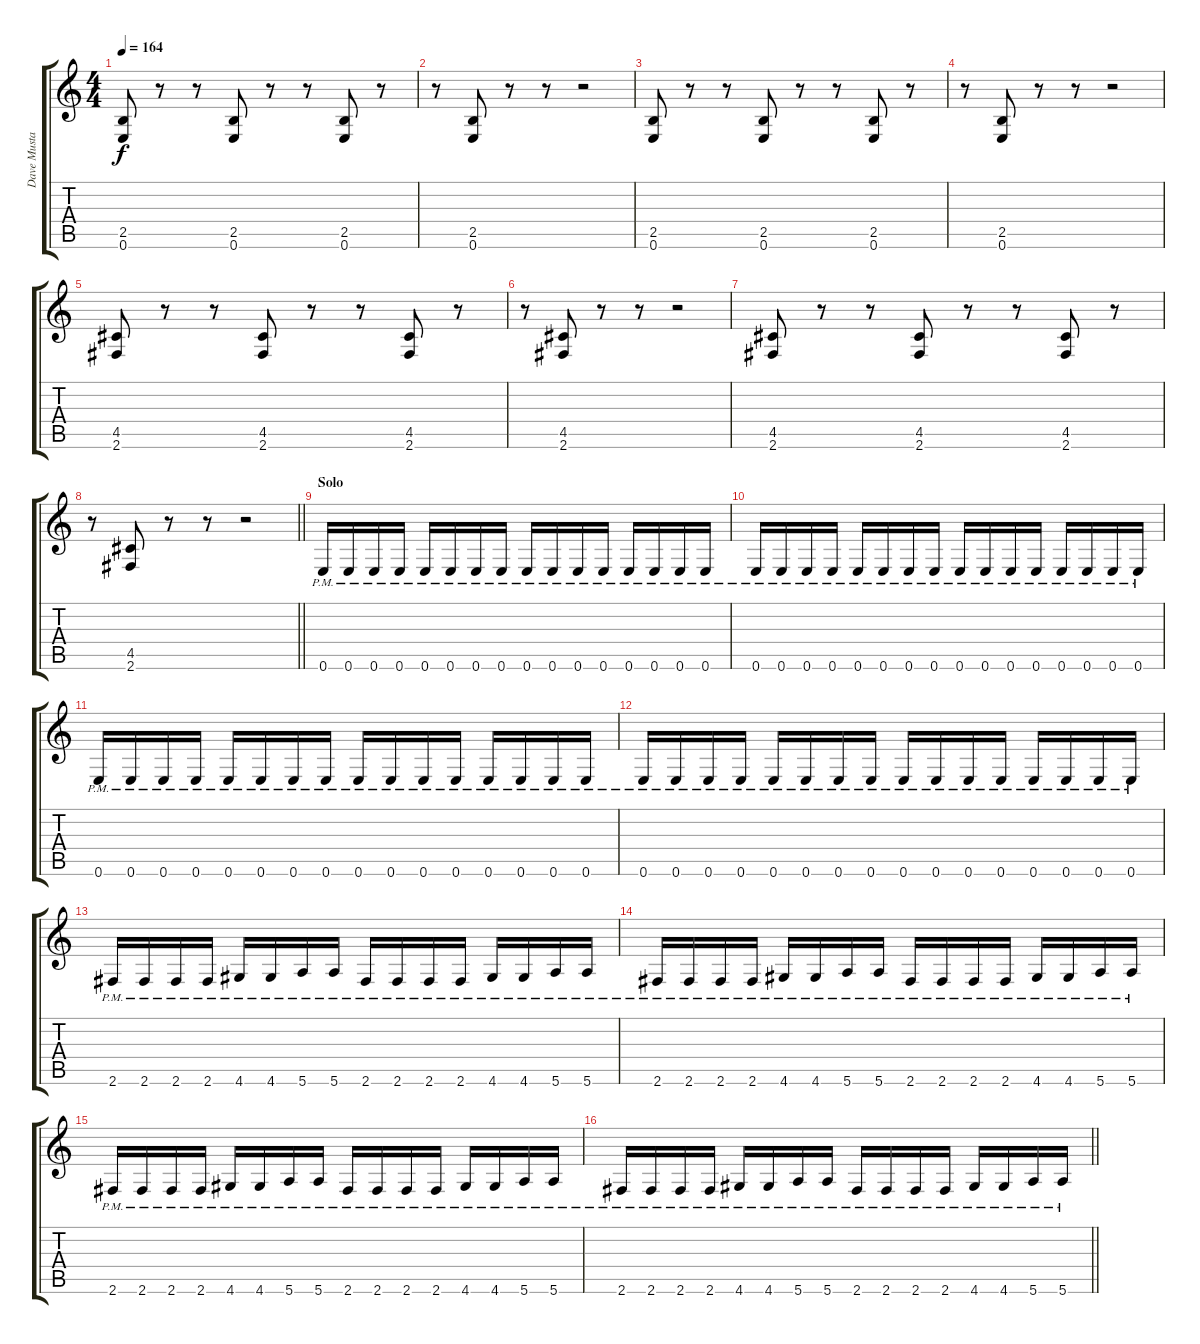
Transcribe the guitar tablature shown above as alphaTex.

\track ("Dave Mustaine " "Dave Musta") {instrument distortionguitar}
\staff {score tabs}
\tuning (E4 B3 G3 D3 A2 E2) {hide}
\ts (4 4)
\tempo 164
\clef g2
\ks c
(2.5 0.6).8{dy f} r.8 r.8 (2.5 0.6).8 r.8 r.8 (2.5 0.6).8 r.8 |
r.8 (2.5 0.6).8 r.8 r.8 r.2 |
(2.5 0.6).8 r.8 r.8 (2.5 0.6).8 r.8 r.8 (2.5 0.6).8 r.8 |
r.8 (2.5 0.6).8 r.8 r.8 r.2 |
(4.5 2.6).8 r.8 r.8 (4.5 2.6).8 r.8 r.8 (4.5 2.6).8 r.8 |
r.8 (4.5 2.6).8 r.8 r.8 r.2 |
(4.5 2.6).8 r.8 r.8 (4.5 2.6).8 r.8 r.8 (4.5 2.6).8 r.8 |
\barLineRight lightlight
r.8 (4.5 2.6).8 r.8 r.8 r.2 |
\section ("" "Solo")
0.6{pm}.16 0.6{pm}.16 0.6{pm}.16 0.6{pm}.16 0.6{pm}.16 0.6{pm}.16 0.6{pm}.16 0.6{pm}.16 0.6{pm}.16 0.6{pm}.16 0.6{pm}.16 0.6{pm}.16 0.6{pm}.16 0.6{pm}.16 0.6{pm}.16 0.6{pm}.16 |
0.6{pm}.16 0.6{pm}.16 0.6{pm}.16 0.6{pm}.16 0.6{pm}.16 0.6{pm}.16 0.6{pm}.16 0.6{pm}.16 0.6{pm}.16 0.6{pm}.16 0.6{pm}.16 0.6{pm}.16 0.6{pm}.16 0.6{pm}.16 0.6{pm}.16 0.6{pm}.16 |
0.6{pm}.16 0.6{pm}.16 0.6{pm}.16 0.6{pm}.16 0.6{pm}.16 0.6{pm}.16 0.6{pm}.16 0.6{pm}.16 0.6{pm}.16 0.6{pm}.16 0.6{pm}.16 0.6{pm}.16 0.6{pm}.16 0.6{pm}.16 0.6{pm}.16 0.6{pm}.16 |
0.6{pm}.16 0.6{pm}.16 0.6{pm}.16 0.6{pm}.16 0.6{pm}.16 0.6{pm}.16 0.6{pm}.16 0.6{pm}.16 0.6{pm}.16 0.6{pm}.16 0.6{pm}.16 0.6{pm}.16 0.6{pm}.16 0.6{pm}.16 0.6{pm}.16 0.6{pm}.16 |
2.6{pm}.16 2.6{pm}.16 2.6{pm}.16 2.6{pm}.16 4.6{pm}.16 4.6{pm}.16 5.6{pm}.16 5.6{pm}.16 2.6{pm}.16 2.6{pm}.16 2.6{pm}.16 2.6{pm}.16 4.6{pm}.16 4.6{pm}.16 5.6{pm}.16 5.6{pm}.16 |
2.6{pm}.16 2.6{pm}.16 2.6{pm}.16 2.6{pm}.16 4.6{pm}.16 4.6{pm}.16 5.6{pm}.16 5.6{pm}.16 2.6{pm}.16 2.6{pm}.16 2.6{pm}.16 2.6{pm}.16 4.6{pm}.16 4.6{pm}.16 5.6{pm}.16 5.6{pm}.16 |
2.6{pm}.16 2.6{pm}.16 2.6{pm}.16 2.6{pm}.16 4.6{pm}.16 4.6{pm}.16 5.6{pm}.16 5.6{pm}.16 2.6{pm}.16 2.6{pm}.16 2.6{pm}.16 2.6{pm}.16 4.6{pm}.16 4.6{pm}.16 5.6{pm}.16 5.6{pm}.16 |
\barLineRight lightlight
2.6{pm}.16 2.6{pm}.16 2.6{pm}.16 2.6{pm}.16 4.6{pm}.16 4.6{pm}.16 5.6{pm}.16 5.6{pm}.16 2.6{pm}.16 2.6{pm}.16 2.6{pm}.16 2.6{pm}.16 4.6{pm}.16 4.6{pm}.16 5.6{pm}.16 5.6{pm}.16
